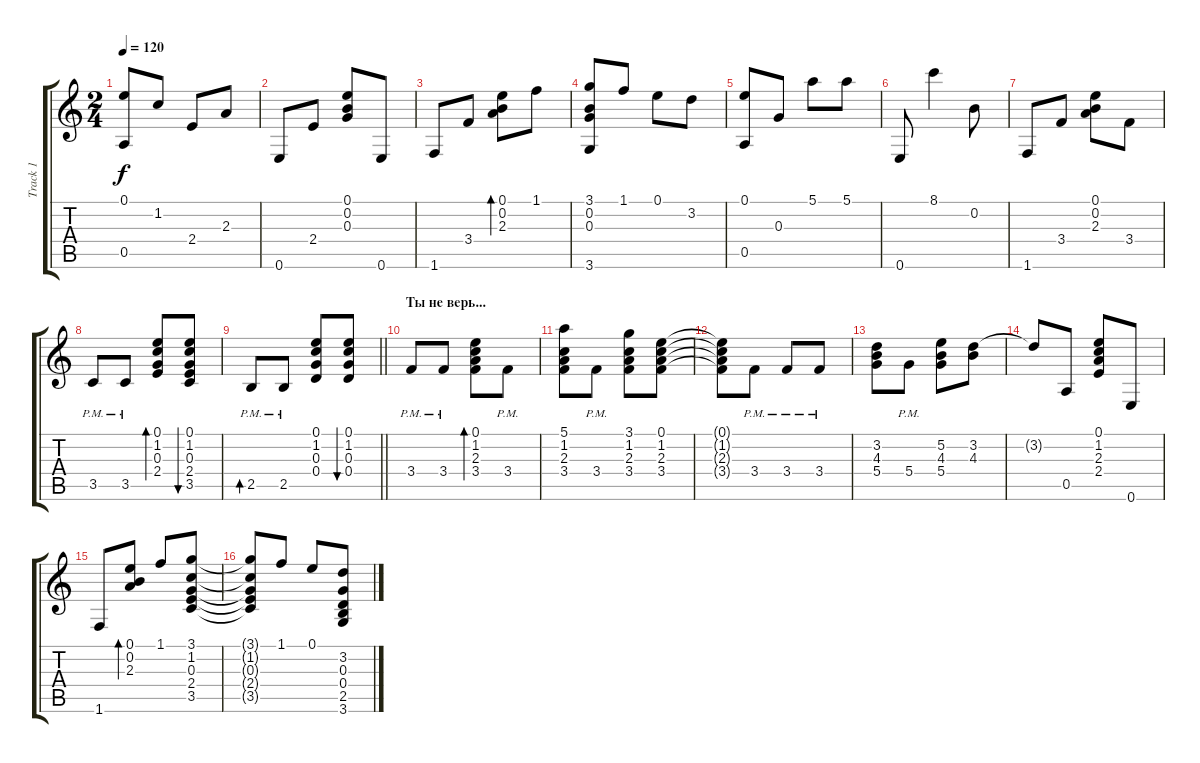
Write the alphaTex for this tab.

\track ("Track 1" "Track 1") {instrument acousticguitarnylon}
\staff {score tabs}
\tuning (E4 B3 G3 D3 A2 E2) {hide}
\ts (2 4)
\tempo 120
\clef g2
\ks c
(0.1 0.5).8{dy f} 1.2.8 2.4.8 2.3.8 |
0.6.8 2.4.8 (0.1 0.2 0.3).8 0.6.8 |
1.6.8 3.4.8 (0.1 0.2 2.3).8{bd 240} 1.1.8 |
(3.1 0.2 0.3 3.6).8 1.1.8 0.1.8 3.2.8 |
(0.1 0.5).8 0.3.8 5.1.8 5.1.8 |
0.6.8 8.1.4 0.2.8 |
1.6.8 3.4.8 (0.1 0.2 2.3).8 3.4.8 |
3.5{pm}.8 3.5{pm}.8 (0.1 1.2 0.3 2.4).8{bd 120} (0.1 1.2 0.3 2.4 3.5).8{bu 120} |
\barLineRight lightlight
2.5{pm}.8{bd 120} 2.5{pm}.8 (0.1 1.2 0.3 0.4).8 (0.1 1.2 0.3 0.4).8{bu 120} |
\section ("" "Ты не верь...")
3.4{pm}.8 3.4{pm}.8 (0.1 1.2 2.3 3.4).8{bd 60} 3.4{pm}.8 |
(5.1 1.2 2.3 3.4).8 3.4{pm}.8 (3.1 1.2 2.3 3.4).8 (0.1 1.2 2.3 3.4).8 |
(0.1{t} 1.2{t} 2.3{t} 3.4{t}).8 3.4{pm}.8 3.4{pm}.8 3.4{pm}.8 |
(3.2 4.3 5.4).8 5.4{pm}.8 (5.2 4.3 5.4).8 (3.2 4.3).8 |
3.2{t}.8 0.5.8 (0.1 1.2 2.3 2.4).8 0.6.8 |
1.6.8 (0.1 0.2 2.3).8{bd 60} 1.1.8 (3.1 1.2 0.3 2.4 3.5).8 |
(3.1{t} 1.2{t} 0.3{t} 2.4{t} 3.5{t}).8 1.1.8 0.1.8 (3.2 0.3 0.4 2.5 3.6).8
